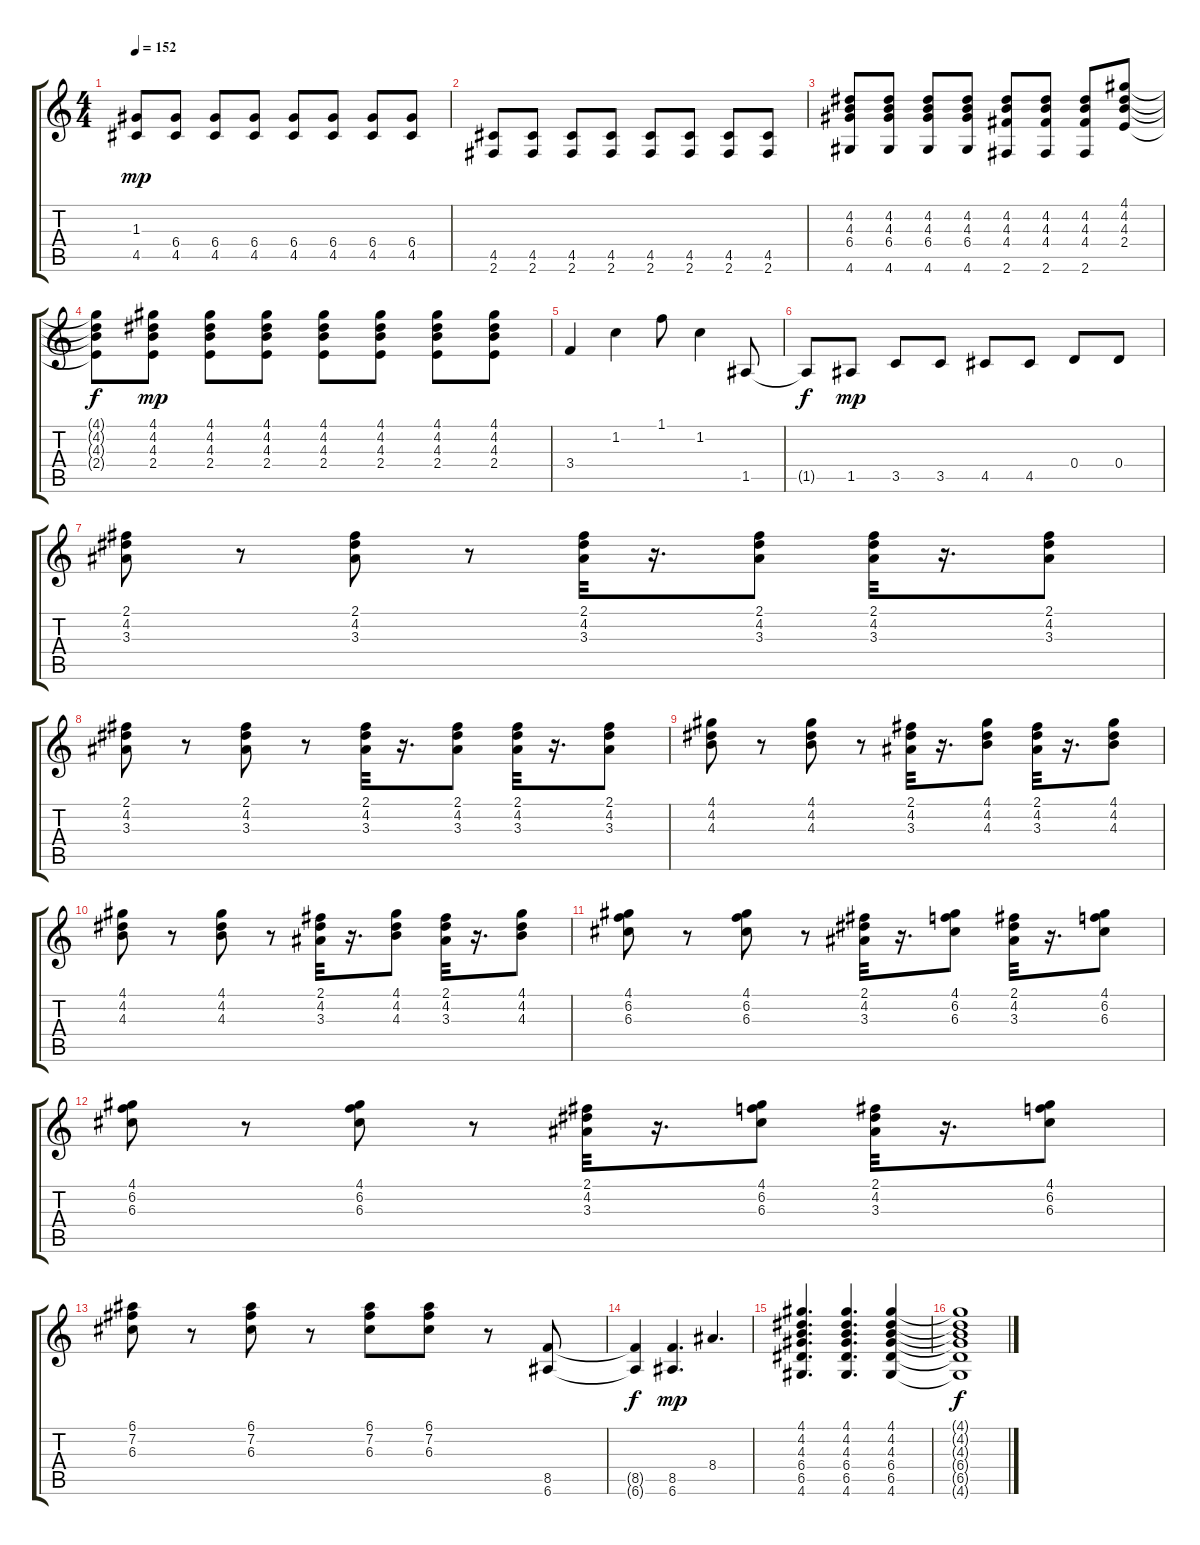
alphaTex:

\track "" {instrument acousticguitarsteel}
\staff {score tabs}
\tuning (E4 B3 G3 D3 A2 E2) {hide}
\ts (4 4)
\tempo 152
\clef g2
\ks c
(1.3 4.5).8{dy mp} (6.4 4.5).8 (6.4 4.5).8 (6.4 4.5).8 (6.4 4.5).8 (6.4 4.5).8 (6.4 4.5).8 (6.4 4.5).8 |
(4.5 2.6).8 (4.5 2.6).8 (4.5 2.6).8 (4.5 2.6).8 (4.5 2.6).8 (4.5 2.6).8 (4.5 2.6).8 (4.5 2.6).8 |
(4.2 4.3 6.4 4.6).8 (4.2 4.3 6.4 4.6).8 (4.2 4.3 6.4 4.6).8 (4.2 4.3 6.4 4.6).8 (4.2 4.3 4.4 2.6).8 (4.2 4.3 4.4 2.6).8 (4.2 4.3 4.4 2.6).8 (4.1 4.2 4.3 2.4).8 |
(4.1{t} 4.2{t} 4.3{t} 2.4{t}).8{dy f} (4.1 4.2 4.3 2.4).8{dy mp} (4.1 4.2 4.3 2.4).8 (4.1 4.2 4.3 2.4).8 (4.1 4.2 4.3 2.4).8 (4.1 4.2 4.3 2.4).8 (4.1 4.2 4.3 2.4).8 (4.1 4.2 4.3 2.4).8 |
3.4.4 1.2.4 1.1.8 1.2.4 1.5.8 |
1.5{t}.8{dy f} 1.5.8{dy mp} 3.5.8 3.5.8 4.5.8 4.5.8 0.4.8 0.4.8 |
(2.1 4.2 3.3).8 r.8 (2.1 4.2 3.3).8 r.8 (2.1 4.2 3.3).32 r.16{d} (2.1 4.2 3.3).8 (2.1 4.2 3.3).32 r.16{d} (2.1 4.2 3.3).8 |
(2.1 4.2 3.3).8 r.8 (2.1 4.2 3.3).8 r.8 (2.1 4.2 3.3).32 r.16{d} (2.1 4.2 3.3).8 (2.1 4.2 3.3).32 r.16{d} (2.1 4.2 3.3).8 |
(4.1 4.2 4.3).8 r.8 (4.1 4.2 4.3).8 r.8 (2.1 4.2 3.3).32 r.16{d} (4.1 4.2 4.3).8 (2.1 4.2 3.3).32 r.16{d} (4.1 4.2 4.3).8 |
(4.1 4.2 4.3).8 r.8 (4.1 4.2 4.3).8 r.8 (2.1 4.2 3.3).32 r.16{d} (4.1 4.2 4.3).8 (2.1 4.2 3.3).32 r.16{d} (4.1 4.2 4.3).8 |
(4.1 6.2 6.3).8 r.8 (4.1 6.2 6.3).8 r.8 (2.1 4.2 3.3).32 r.16{d} (4.1 6.2 6.3).8 (2.1 4.2 3.3).32 r.16{d} (4.1 6.2 6.3).8 |
(4.1 6.2 6.3).8 r.8 (4.1 6.2 6.3).8 r.8 (2.1 4.2 3.3).32 r.16{d} (4.1 6.2 6.3).8 (2.1 4.2 3.3).32 r.16{d} (4.1 6.2 6.3).8 |
(6.1 7.2 6.3).8 r.8 (6.1 7.2 6.3).8 r.8 (6.1 7.2 6.3).8 (6.1 7.2 6.3).8 r.8 (8.5 6.6).8 |
(8.5{t} 6.6{t}).4{dy f} (8.5 6.6).4{d dy mp} 8.4.4{d} |
(4.1 4.2 4.3 6.4 6.5 4.6).4{d} (4.1 4.2 4.3 6.4 6.5 4.6).4{d} (4.1 4.2 4.3 6.4 6.5 4.6).4 |
(4.1{t} 4.2{t} 4.3{t} 6.4{t} 6.5{t} 4.6{t}).1{dy f}
